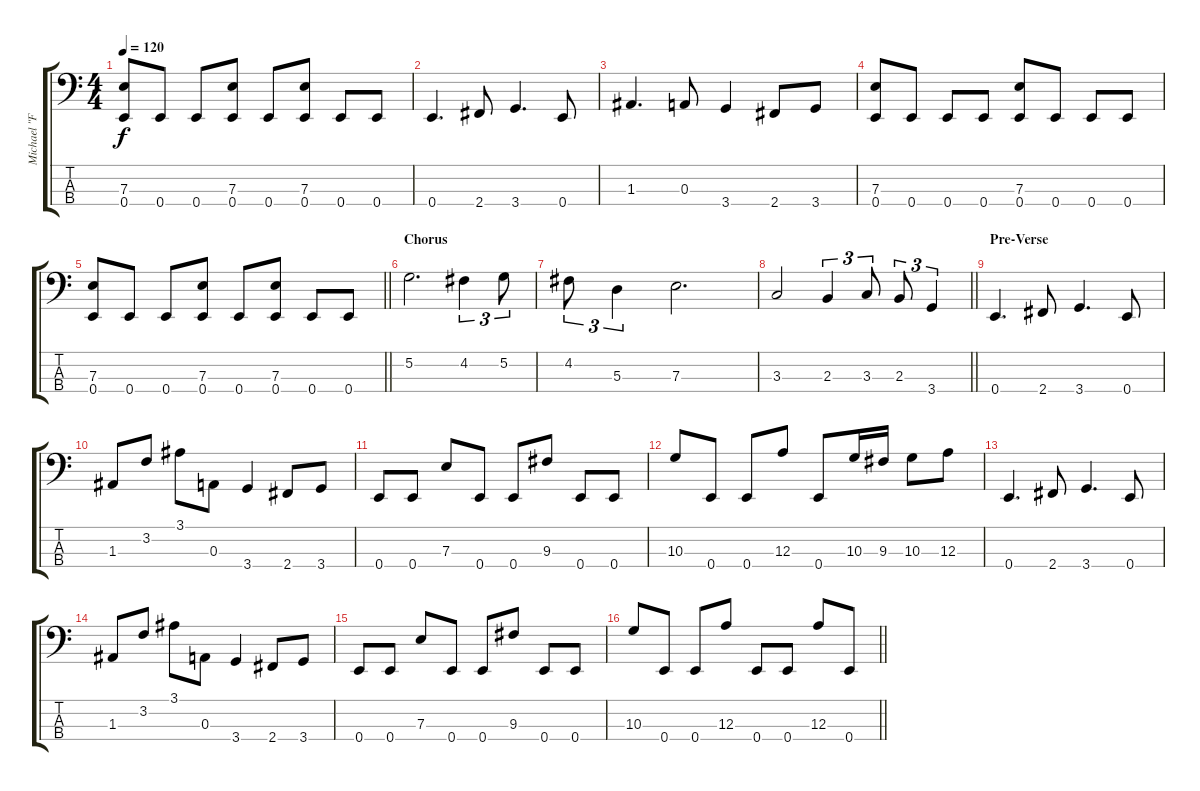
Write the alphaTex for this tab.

\track ("Michael \"Flint\" Vujea" "Michael \"F") {instrument electricbassfinger}
\staff {score tabs}
\tuning (G2 D2 A1 E1) {hide}
\ts (4 4)
\tempo 120
\clef f4
\ks c
(7.3 0.4).8{dy f} 0.4.8 0.4.8 (7.3 0.4).8 0.4.8 (7.3 0.4).8 0.4.8 0.4.8 |
0.4.4{d} 2.4.8 3.4.4{d} 0.4.8 |
1.3.4{d} 0.3.8 3.4.4 2.4.8 3.4.8 |
(7.3 0.4).8 0.4.8 0.4.8 0.4.8 (7.3 0.4).8 0.4.8 0.4.8 0.4.8 |
\barLineRight lightlight
(7.3 0.4).8 0.4.8 0.4.8 (7.3 0.4).8 0.4.8 (7.3 0.4).8 0.4.8 0.4.8 |
\section ("" "Chorus")
5.2.2{d} 4.2.4{tu (3 2)} 5.2.8{tu (3 2)} |
4.2.8{tu (3 2)} 5.3.4{tu (3 2)} 7.3.2{d} |
\barLineRight lightlight
3.3.2 2.3.4{tu (3 2)} 3.3.8{tu (3 2)} 2.3.8{tu (3 2)} 3.4.4{tu (3 2)} |
\section ("" "Pre-Verse")
0.4.4{d} 2.4.8 3.4.4{d} 0.4.8 |
1.3.8 3.2.8 3.1.8 0.3.8 3.4.4 2.4.8 3.4.8 |
0.4.8 0.4.8 7.3.8 0.4.8 0.4.8 9.3.8 0.4.8 0.4.8 |
10.3.8 0.4.8 0.4.8 12.3.8 0.4.8 10.3.16 9.3.16 10.3.8 12.3.8 |
0.4.4{d} 2.4.8 3.4.4{d} 0.4.8 |
1.3.8 3.2.8 3.1.8 0.3.8 3.4.4 2.4.8 3.4.8 |
0.4.8 0.4.8 7.3.8 0.4.8 0.4.8 9.3.8 0.4.8 0.4.8 |
\barLineRight lightlight
10.3.8 0.4.8 0.4.8 12.3.8 0.4.8 0.4.8 12.3.8 0.4.8
